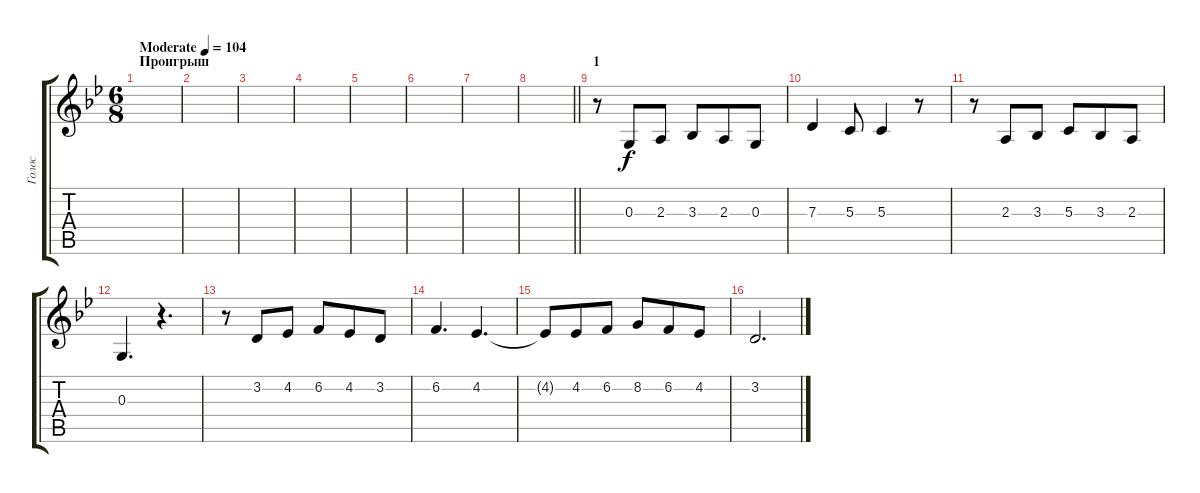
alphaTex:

\track ("Голос" "Голос") {instrument synthvoice}
\staff {score tabs}
\tuning (E4 B3 G3 D3 A2 E2) {hide}
\ts (6 8)
\section ("" "Проигрыш")
\tempo (104 "Moderate")
\clef g2
\ks gminor
|
|
|
|
|
|
|
\barLineRight lightlight
|
\section ("" "1")
r.8 0.3.8 2.3.8 3.3.8 2.3.8 0.3.8 |
7.3.4 5.3.8 5.3.4 r.8 |
r.8 2.3.8 3.3.8 5.3.8 3.3.8 2.3.8 |
0.3.4{d} r.4{d} |
r.8 3.2.8 4.2.8 6.2.8 4.2.8 3.2.8 |
6.2.4{d} 4.2.4{d} |
4.2{t}.8 4.2.8 6.2.8 8.2.8 6.2.8 4.2.8 |
3.2.2{d}
